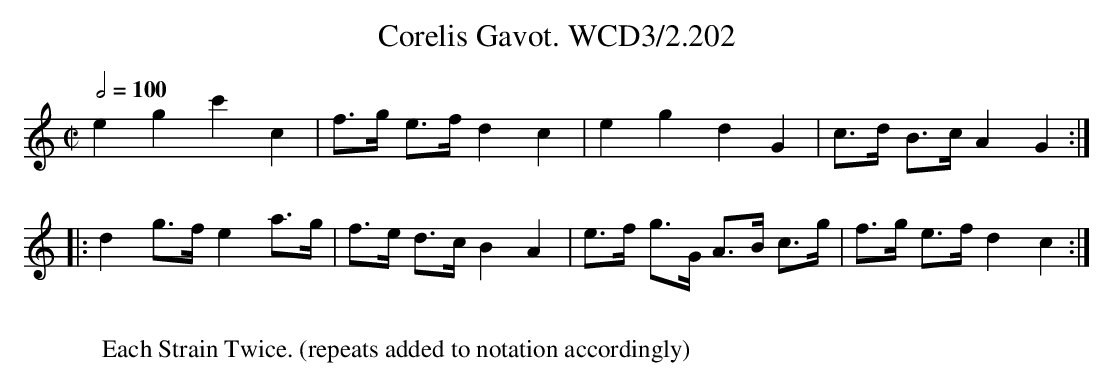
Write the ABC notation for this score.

X:1
T:Corelis Gavot. WCD3/2.202
M:C|
L:1/8
Q:1/2=100
K:C
e2g2 c'2c2|f>g e>f d2c2|e2g2 d2G2|c>d B>c A2G2:|
|:d2 g>f e2 a>g|f>e d>c B2A2|e>f g>G A>B c>g|f>g e>fd2c2:|
W:
W:Each Strain Twice. (repeats added to notation accordingly)
